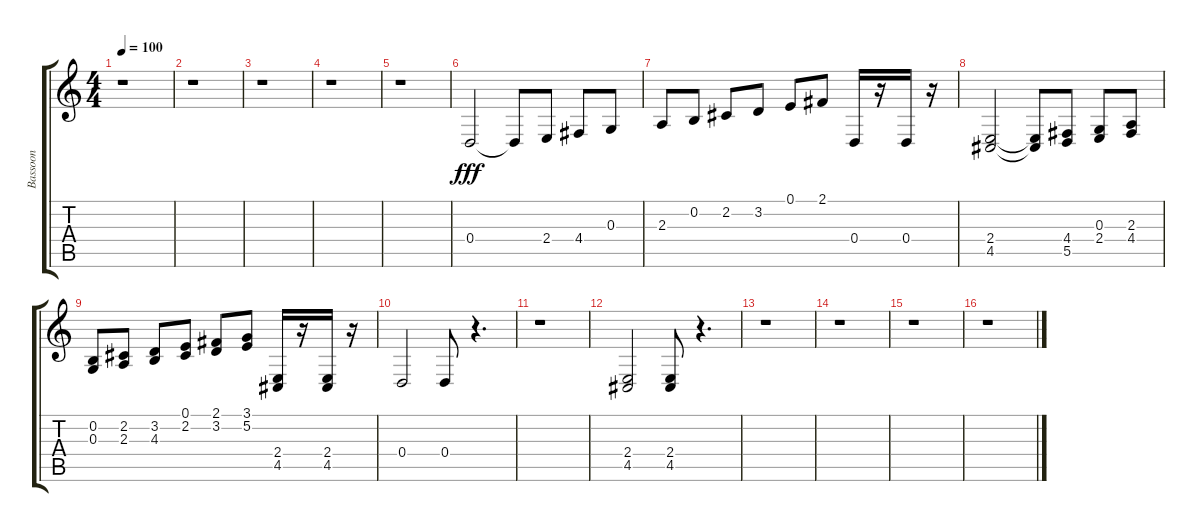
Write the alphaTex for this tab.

\track ("Bassoon" "Bassoon") {instrument bassoon}
\staff {score tabs}
\tuning (E4 B3 G3 D3 A2 E2) {hide}
\ts (4 4)
\tempo 100
\clef g2
\ks c
r.1{dy fff} |
r.1 |
r.1 |
r.1 |
r.1 |
0.4.2 0.4{t}.8 2.4.8 4.4.8 0.3.8 |
2.3.8 0.2.8 2.2.8 3.2.8 0.1.8 2.1.8 0.4.16 r.16 0.4.16 r.16 |
(2.4 4.5).2 (2.4{t} 4.5{t}).8 (4.4 5.5).8 (0.3 2.4).8 (2.3 4.4).8 |
(0.2 0.3).8 (2.2 2.3).8 (3.2 4.3).8 (0.1 2.2).8 (2.1 3.2).8 (3.1 5.2).8 (2.4 4.5).16 r.16 (2.4 4.5).16 r.16 |
0.4.2 0.4.8 r.4{d} |
r.1 |
(2.4 4.5).2 (2.4 4.5).8 r.4{d} |
r.1 |
r.1 |
r.1 |
r.1
